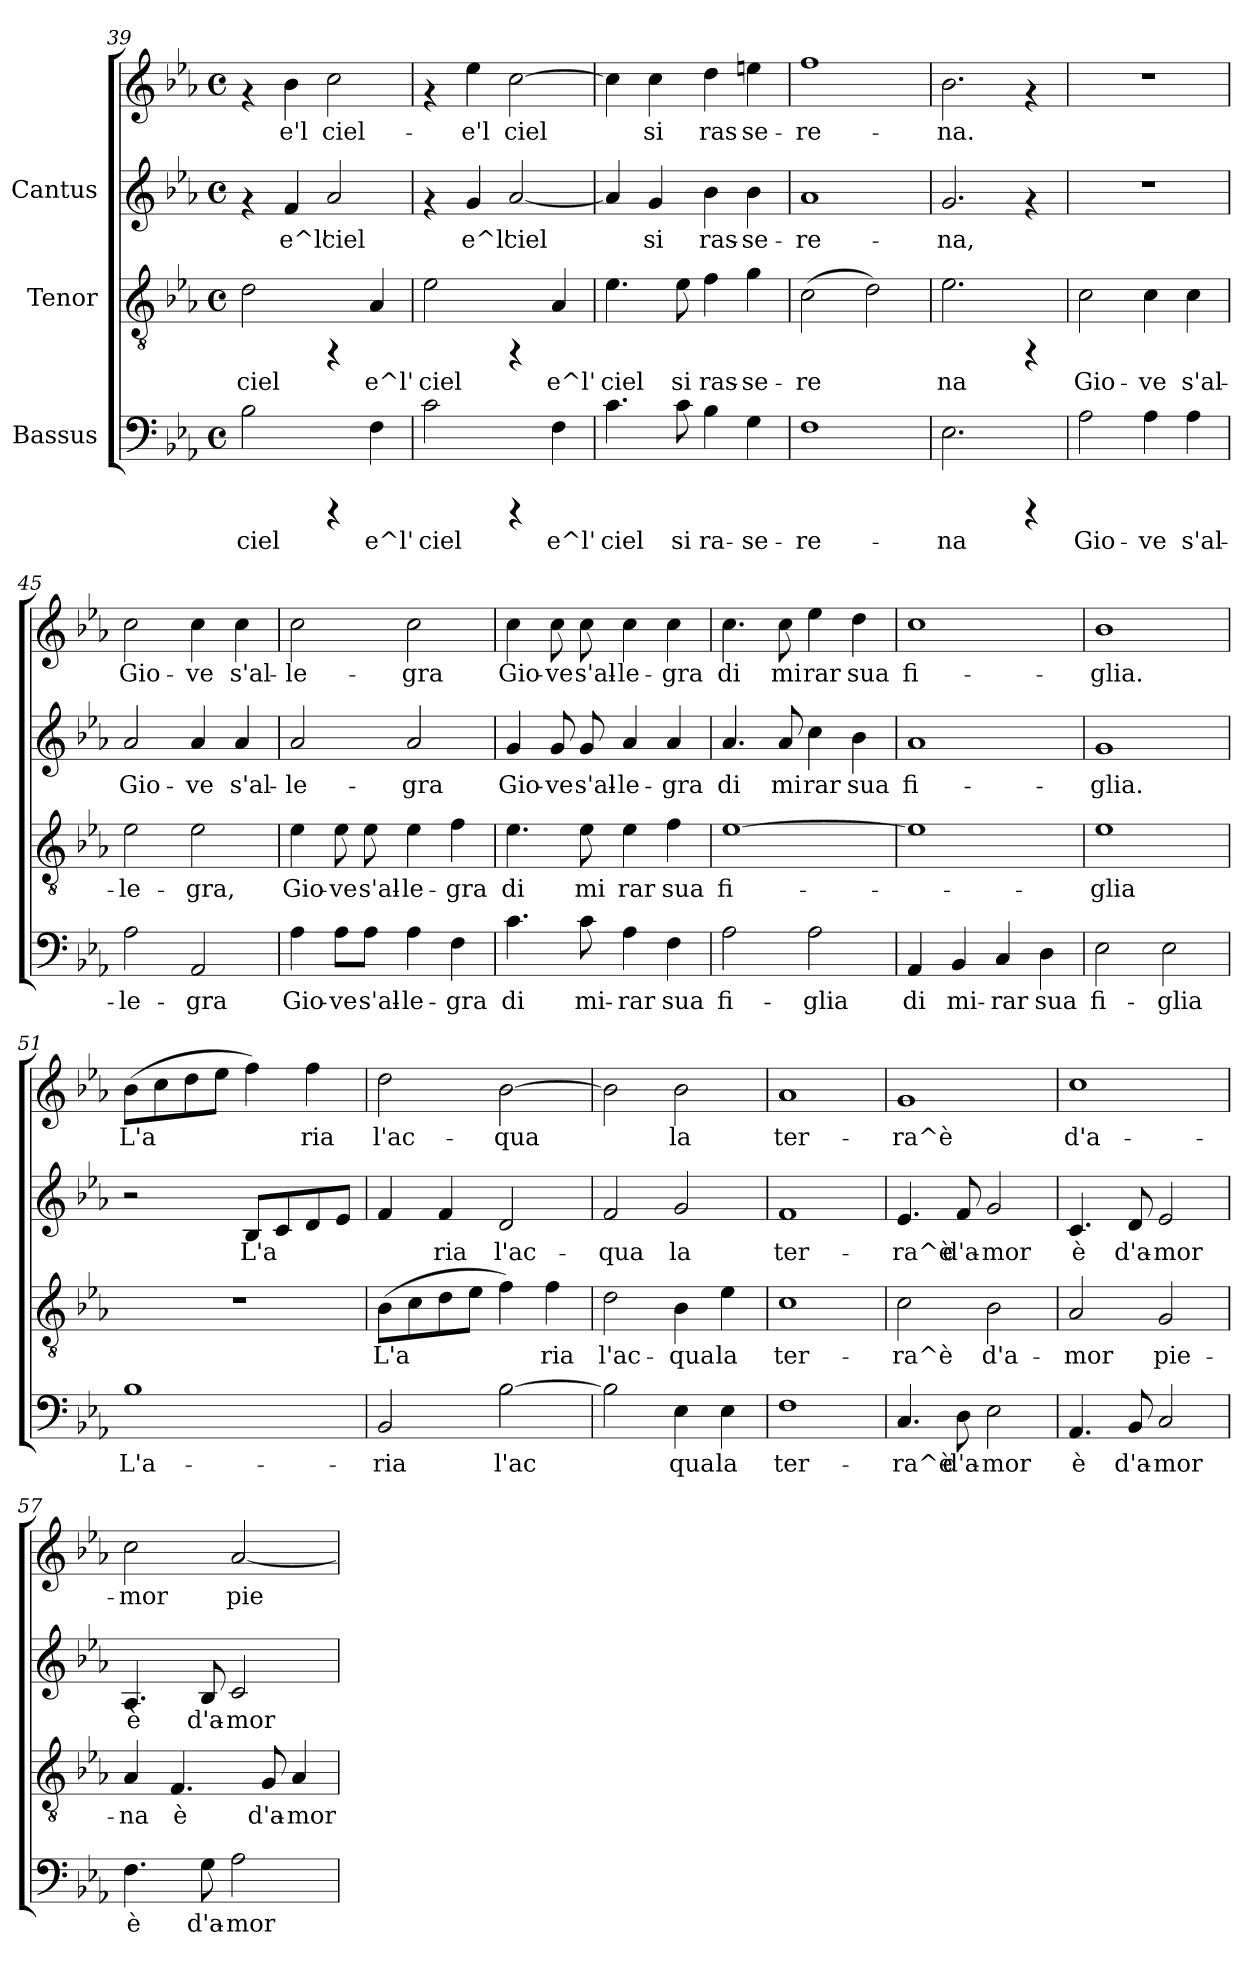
**kern	**text	**kern	**text	**kern	**text	**kern	**text
*part3	*part3	*part2	*part2	*part1	*part1	*part1	*part1
*staff4	*staff4	*staff3	*staff3	*staff2	*staff2	*staff1	*staff1
*I"Bassus	*	*I"Tenor	*	*I"Cantus	*	*	*
*clefF4	*	*clefGv2	*	*clefG2	*	*clefG2	*
*k[b-e-a-]	*	*k[b-e-a-]	*	*k[b-e-a-]	*	*k[b-e-a-]	*
*E-:	*	*E-:	*	*E-:	*	*E-:	*
*M4/4	*	*M4/4	*	*M4/4	*	*M4/4	*
*met(c)	*	*met(c)	*	*met(c)	*	*met(c)	*
=39	=39	=39	=39	=39	=39	=39	=39
!	!LO:LY:b:cj	!	!LO:LY:b:cj	!	!	!	!
2B-\	ciel	2d\	ciel	4rf	.	4rf	.
!	!	!	!	!	!LO:LY:b:cj	!	!LO:LY:b:cj
.	.	.	.	4f/	-e^l'	4b-\	-e'l
!	!	!	!	!	!LO:LY:b:cj	!	!LO:LY:b:cj
4rCCC	.	4rFF	.	2a-/	ciel	2cc\	ciel-
!	!LO:LY:b:cj	!	!LO:LY:b:cj	!	!	!	!
4F\	e^l'	4A-/	e^l'	.	.	.	.
=40	=40	=40	=40	=40	=40	=40	=40
!	!LO:LY:b:cj	!	!LO:LY:b:cj	!	!	!	!
2c\	ciel	2e-\	ciel	4rf	.	4rf	.
!	!	!	!	!	!LO:LY:b:cj	!	!LO:LY:b:cj
.	.	.	.	4g/	e^l'	4ee-\	e'l
!	!	!	!	!	!LO:LY:b:cj	!	!LO:LY:b:cj
4rCCC	.	4rFF	.	[<2a-/	ciel	[>2cc\	ciel
!	!LO:LY:b:cj	!	!LO:LY:b:cj	!	!	!	!
4F\	e^l'	4A-/	e^l'	.	.	.	.
=41	=41	=41	=41	=41	=41	=41	=41
!	!LO:LY:b:cj	!	!LO:LY:b:cj	!	!LO:LY:b:cj	!	!LO:LY:b:cj
4.c\	ciel	4.e-\	ciel	4a-/]	-	4cc\]	.
!	!	!	!	!	!LO:LY:b:cj	!	!LO:LY:b:cj
.	.	.	.	4g/	si	4cc\	si
!	!LO:LY:b:cj	!	!LO:LY:b:cj	!	!	!	!
8c\	si	8e-\	si	.	.	.	.
!	!LO:LY:b:cj	!	!LO:LY:b:cj	!	!LO:LY:b:cj	!	!LO:LY:b:cj
4B-\	ra-	4f\	ras-	4b-\	ras-	4dd\	ras
!	!LO:LY:b:cj	!	!LO:LY:b:cj	!	!LO:LY:b:cj	!	!LO:LY:b:cj
4G\	-se-	4g\	-se-	4b-\	-se-	4een\	se-
!!LO:LB:g=z
=42	=42	=42	=42	=42	=42	=42	=42
!	!LO:LY:b:cj	!	!LO:LY:b:cj	!	!LO:LY:b:cj	!	!LO:LY:b:cj
1F	-re-	(>2c\	-re-	1a-	-re-	1ff	-re-
!	!	!	!LO:LY:b:cj	!	!	!	!
.	.	2d\)	--	.	.	.	.
=43	=43	=43	=43	=43	=43	=43	=43
!	!LO:LY:b:cj	!	!LO:LY:b:cj	!	!LO:LY:b:cj	!	!LO:LY:b:cj
2.E-\	-na	2.e-\	-na	2.g/	na,	2.b-\	-na.
4rCCC	.	4rFF	.	4rf	.	4rf	.
=44	=44	=44	=44	=44	=44	=44	=44
!	!LO:LY:b:cj	!	!LO:LY:b:cj	!	!	!	!
2A-\	Gio-	2c\	Gio-	1r	.	1r	.
!	!LO:LY:b:cj	!	!LO:LY:b:cj	!	!	!	!
4A-\	-ve	4c\	-ve	.	.	.	.
!	!LO:LY:b:cj	!	!LO:LY:b:cj	!	!	!	!
4A-\	s'al-	4c\	s'al-	.	.	.	.
=45	=45	=45	=45	=45	=45	=45	=45
!	!LO:LY:b:cj	!	!LO:LY:b:cj	!	!LO:LY:b:cj	!	!LO:LY:b:cj
2A-\	-le-	2e-\	-le-	2a-/	-Gio-	2cc\	Gio-
!	!LO:LY:b:cj	!	!LO:LY:b:cj	!	!LO:LY:b:cj	!	!LO:LY:b:cj
2AA-/	-gra	2e-\	-gra,	4a-/	-ve	4cc\	-ve
!	!	!	!	!	!LO:LY:b:cj	!	!LO:LY:b:cj
.	.	.	.	4a-/	s'al-	4cc\	s'al-
=46	=46	=46	=46	=46	=46	=46	=46
!	!LO:LY:b:cj	!	!LO:LY:b:cj	!	!LO:LY:b:cj	!	!LO:LY:b:cj
4A-\	Gio-	4e-\	Gio-	2a-/	le-	2cc\	-le-
!	!LO:LY:b:cj	!	!LO:LY:b:cj	!	!	!	!
8A-\L	-ve	8e-\	-ve	.	.	.	.
!	!LO:LY:b:cj	!	!LO:LY:b:cj	!	!	!	!
8A-\J	s'al-	8e-\	s'al-	.	.	.	.
!	!LO:LY:b:cj	!	!LO:LY:b:cj	!	!LO:LY:b:cj	!	!LO:LY:b:cj
4A-\	-le-	4e-\	-le-	2a-/	-gra	2cc\	-gra
!	!LO:LY:b:cj	!	!LO:LY:b:cj	!	!	!	!
4F\	-gra	4f\	-gra	.	.	.	.
!!LO:PB:g=z
=47	=47	=47	=47	=47	=47	=47	=47
!	!LO:LY:b:cj	!	!LO:LY:b:cj	!	!LO:LY:b:cj	!	!LO:LY:b:cj
4.c\	di	4.e-\	di	4g/	Gio-	4cc\	Gio-
!	!	!	!	!	!LO:LY:b:cj	!	!LO:LY:b:cj
.	.	.	.	8g/	-ve	8cc\	-ve
!	!LO:LY:b:cj	!	!LO:LY:b:cj	!	!LO:LY:b:cj	!	!LO:LY:b:cj
8c\	mi-	8e-\	mi	8g/	s'al-	8cc\	s'al-
!	!LO:LY:b:cj	!	!LO:LY:b:cj	!	!LO:LY:b:cj	!	!LO:LY:b:cj
4A-\	-rar	4e-\	rar	4a-/	-le-	4cc\	-le-
!	!LO:LY:b:cj	!	!LO:LY:b:cj	!	!LO:LY:b:cj	!	!LO:LY:b:cj
4F\	sua	4f\	sua	4a-/	-gra	4cc\	-gra
=48	=48	=48	=48	=48	=48	=48	=48
!	!LO:LY:b:cj	!	!LO:LY:b:cj	!	!LO:LY:b:cj	!	!LO:LY:b:cj
2A-\	fi-	[>1e-	fi-	4.a-/	di	4.cc\	di
!	!	!	!	!	!LO:LY:b:cj	!	!LO:LY:b:cj
.	.	.	.	8a-/	mi	8cc\	mi
!	!LO:LY:b:cj	!	!	!	!LO:LY:b:cj	!	!LO:LY:b:cj
2A-\	-glia	.	.	4cc\	rar	4ee-\	rar
!	!	!	!	!	!LO:LY:b:cj	!	!LO:LY:b:cj
.	.	.	.	4b-\	sua	4dd\	sua
=49	=49	=49	=49	=49	=49	=49	=49
!	!LO:LY:b:cj	!	!	!	!LO:LY:b:cj	!	!LO:LY:b:cj
4AA-/	di	1e-]	.	1a-	-fi-	1cc	fi-
!	!LO:LY:b:cj	!	!	!	!	!	!
4BB-/	mi-	.	.	.	.	.	.
!	!LO:LY:b:cj	!	!	!	!	!	!
4C/	-rar	.	.	.	.	.	.
!	!LO:LY:b:cj	!	!	!	!	!	!
4D\	sua	.	.	.	.	.	.
=50	=50	=50	=50	=50	=50	=50	=50
!	!LO:LY:b:cj	!	!LO:LY:b:cj	!	!LO:LY:b:cj	!	!LO:LY:b:cj
2E-\	fi-	1e-	-glia	1g	glia.	1b-	-glia.
!	!LO:LY:b:cj	!	!	!	!	!	!
2E-\	-glia	.	.	.	.	.	.
=51	=51	=51	=51	=51	=51	=51	=51
!	!LO:LY:b:cj	!	!	!	!	!	!LO:LY:b:cj
1B-	L'a-	1r	.	2r	.	(>8b-\L	L'a-
!	!	!	!	!	!	!	!LO:LY:b:cj
.	.	.	.	.	.	8cc\	-
!	!	!	!	!	!	!	!LO:LY:b:cj
.	.	.	.	.	.	8dd\	.
!	!	!	!	!	!	!	!LO:LY:b:cj
.	.	.	.	.	.	8ee-\J	.
!	!	!	!	!	!LO:LY:b:cj	!	!LO:LY:b:cj
.	.	.	.	8B-/L	L'a-	4ff\)	.
!	!	!	!	!	!LO:LY:b:cj	!	!
.	.	.	.	8c/	--	.	.
!	!	!	!	!	!LO:LY:b:cj	!	!LO:LY:b:cj
.	.	.	.	8d/	--	4ff\	ria
!	!	!	!	!	!LO:LY:b:cj	!	!
.	.	.	.	8e-/J	--	.	.
!!LO:LB:g=z
=52	=52	=52	=52	=52	=52	=52	=52
!	!LO:LY:b:cj	!	!LO:LY:b:cj	!	!LO:LY:b:cj	!	!LO:LY:b:cj
2BB-/	-ria	(>8B-\L	L'a-	4f/	.	2dd\	-l'ac-
!	!	!	!LO:LY:b:cj	!	!	!	!
.	.	8c\	-	.	.	.	.
!	!	!	!LO:LY:b:cj	!	!LO:LY:b:cj	!	!
.	.	8d\	.	4f/	ria	.	.
!	!	!	!LO:LY:b:cj	!	!	!	!
.	.	8e-\J	.	.	.	.	.
!	!LO:LY:b:cj	!	!LO:LY:b:cj	!	!LO:LY:b:cj	!	!LO:LY:b:cj
[>2B-\	l'ac-	4f\)	.	2d/	l'ac-	[>2b-\	-qua
!	!	!	!LO:LY:b:cj	!	!	!	!
.	.	4f\	ria	.	.	.	.
=53	=53	=53	=53	=53	=53	=53	=53
!	!LO:LY:b:cj	!	!LO:LY:b:cj	!	!LO:LY:b:cj	!	!LO:LY:b:cj
2B-\]	-	2d\	l'ac-	2f/	qua	2b-\]	-
!	!LO:LY:b:cj	!	!LO:LY:b:cj	!	!LO:LY:b:cj	!	!LO:LY:b:cj
4E-\	qua	4B-\	-qua	2g/	la	2b-\	la
!	!LO:LY:b:cj	!	!LO:LY:b:cj	!	!	!	!
4E-\	la	4e-\	la	.	.	.	.
=54	=54	=54	=54	=54	=54	=54	=54
!	!LO:LY:b:cj	!	!LO:LY:b:cj	!	!LO:LY:b:cj	!	!LO:LY:b:cj
1F	ter-	1c	ter-	1f	-ter-	1a-	ter-
=55	=55	=55	=55	=55	=55	=55	=55
!	!LO:LY:b:cj	!	!LO:LY:b:cj	!	!LO:LY:b:cj	!	!LO:LY:b:cj
4.C/	-ra^è	2c\	-ra^è	4.e-/	ra^è	1g	-ra^è
!	!LO:LY:b:cj	!	!	!	!LO:LY:b:cj	!	!
8D\	d'a-	.	.	8f/	d'a-	.	.
!	!LO:LY:b:cj	!	!LO:LY:b:cj	!	!LO:LY:b:cj	!	!
2E-\	-mor	2B-\	d'a-	2g/	-mor	.	.
=56	=56	=56	=56	=56	=56	=56	=56
!	!LO:LY:b:cj	!	!LO:LY:b:cj	!	!LO:LY:b:cj	!	!LO:LY:b:cj
4.AA-/	è	2A-/	-mor	4.c/	-è	1cc	d'a-
!	!LO:LY:b:cj	!	!	!	!LO:LY:b:cj	!	!
8BB-/	d'a-	.	.	8d/	d'a-	.	.
!	!LO:LY:b:cj	!	!LO:LY:b:cj	!	!LO:LY:b:cj	!	!
2C/	-mor	2G/	pie-	2e-/	-mor	.	.
!!LO:LB:g=z
=57	=57	=57	=57	=57	=57	=57	=57
!	!LO:LY:b:cj	!	!LO:LY:b:cj	!	!LO:LY:b:cj	!	!LO:LY:b:cj
4.F\	è	4A-/	-na	4.A-/	-è	2cc\	mor
!	!	!	!LO:LY:b:cj	!	!	!	!
.	.	4.F/	è	.	.	.	.
!	!LO:LY:b:cj	!	!	!	!LO:LY:b:cj	!	!
8G\	d'a-	.	.	8B-/	d'a-	.	.
!	!LO:LY:b:cj	!	!	!	!LO:LY:b:cj	!	!LO:LY:b:cj
2A-\	-mor	.	.	2c/	-mor	[<2a-/	pie-
!	!	!	!LO:LY:b:cj	!	!	!	!
.	.	8G/	d'a-	.	.	.	.
!	!	!	!LO:LY:b:cj	!	!	!	!
.	.	4A-/	-mor	.	.	.	.
=	=	=	=	=	=	=	=
*-	*-	*-	*-	*-	*-	*-	*-
